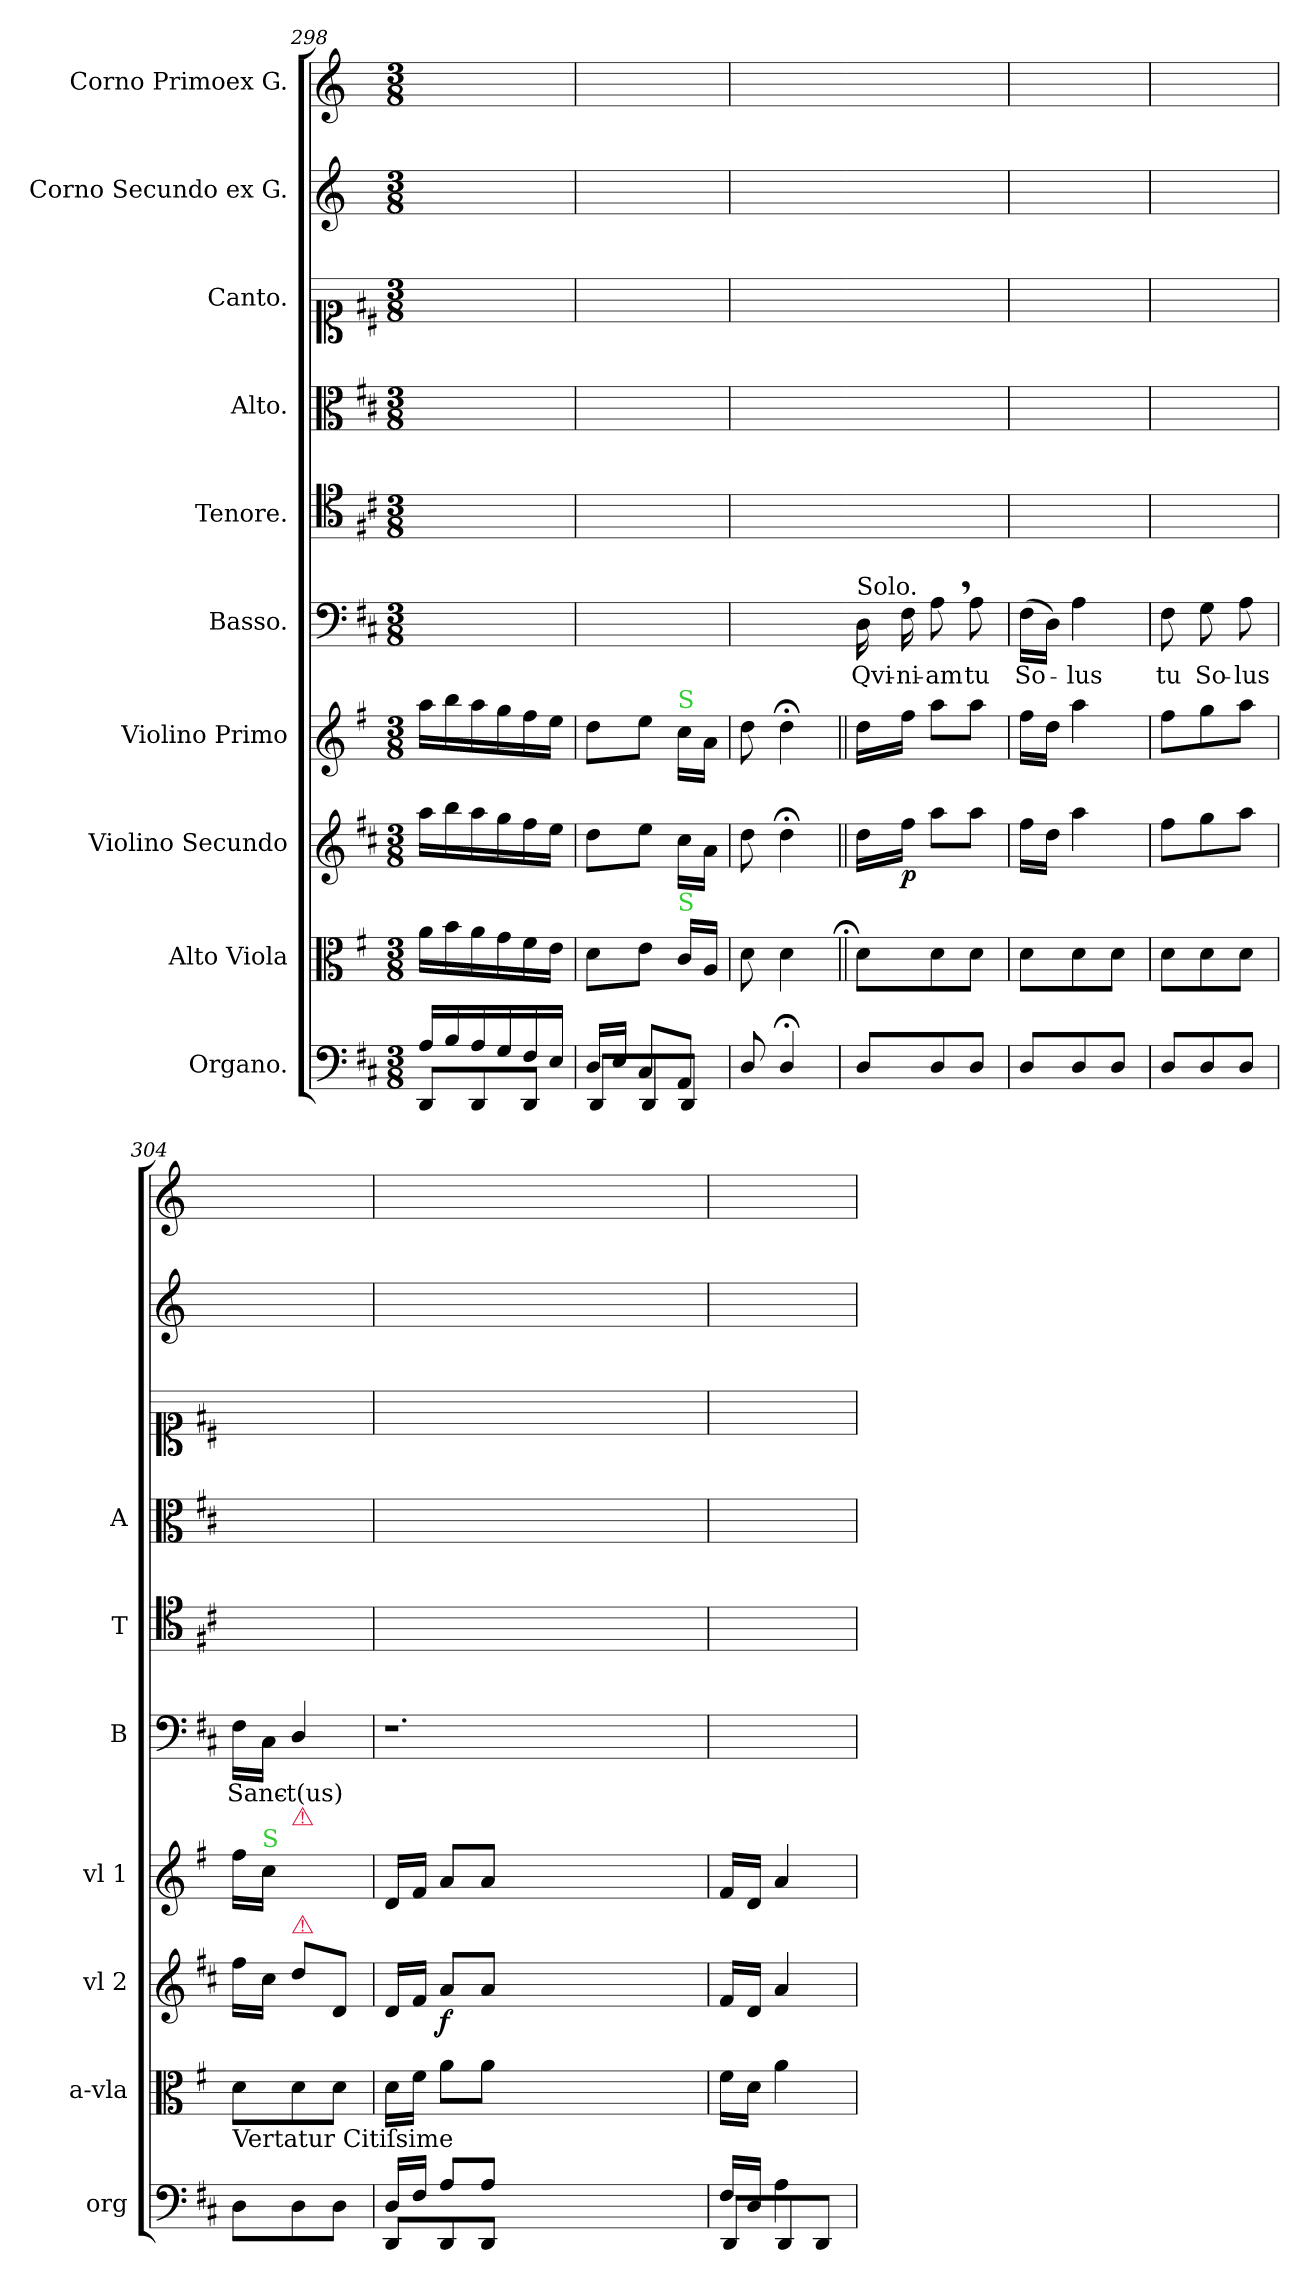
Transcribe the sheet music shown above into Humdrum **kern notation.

**kern	**dynam	**kern	**kern	**dynam	**kern	**kern	**text	**kern	**kern	**kern	**kern	**kern
*part10	*part10	*part9	*part8	*part8	*part7	*part6	*part6	*part5	*part4	*part3	*part2	*part1
*staff10	*staff10	*staff9	*staff8	*staff8	*staff7	*staff6	*staff6	*staff5	*staff4	*staff3	*staff2	*staff1
*I"Organo.	*	*I"Alto Viola	*I"Violino Secundo	*	*I"Violino Primo	*I"Basso.	*	*I"Tenore.	*I"Alto.	*I"Canto.	*I"Corno Secundo ex G.	*I"Corno Primoex G.
*I'org	*	*I'a-vla	*I'vl 2	*	*I'vl 1	*I'B	*	*I'T	*I'A	*	*	*
*clefF4	*	*clefC3	*clefG2	*	*clefG2	*clefF4	*	*clefC4	*clefC3	*clefC1	*clefG2	*clefG2
*	*	*	*	*	*	*	*	*	*	*	*ITrd3c5	*ITrd3c5
*k[f#c#]	*	*k[f#]	*k[f#c#]	*	*k[f#]	*k[f#c#]	*	*k[f#c#]	*k[f#c#]	*k[f#c#]	*k[f#]	*k[f#]
*M3/8	*	*M3/8	*M3/8	*	*M3/8	*M3/8	*	*M3/8	*M3/8	*M3/8	*M3/8	*M3/8
=298	=298	=298	=298	=298	=298	=298	=298	=298	=298	=298	=298	=298
*^	*	*	*	*	*	*	*	*	*	*	*	*
16A/LL	8DD/L	.	16a\LL	16aa\LL	.	16aa\LL	4.ryy	.	4.ryy	4.ryy	4.ryy	4.ryy	4.ryy
16B/	.	.	16b\	16bb\	.	16bb\	.	.	.	.	.	.	.
16A/	8DD/	.	16a\	16aa\	.	16aa\	.	.	.	.	.	.	.
16G/	.	.	16g\	16gg\	.	16gg\	.	.	.	.	.	.	.
16F#/	8DD/J	.	16f#\	16ff#\	.	16ff#\	.	.	.	.	.	.	.
16E/JJ	.	.	16e\JJ	16ee\JJ	.	16ee\JJ	.	.	.	.	.	.	.
=299	=299	=299	=299	=299	=299	=299	=299	=299	=299	=299	=299	=299	=299
16D/LL	8DD/L	.	8d\L	8dd\L	.	8dd\L	4.ryy	.	4.ryy	4.ryy	4.ryy	4.ryy	4.ryy
16E/JJ	.	.	.	.	.	.	.	.	.	.	.	.	.
8C#/L	8DD/	.	8e\J	8ee\J	.	8ee\J	.	.	.	.	.	.	.
!	!	!	!	!	!	!LO:TX:a:color=limegreen:t=S	!	!	!	!	!	!	!
!	!	!	!LO:TX:a:color=limegreen:t=S	!	!	!	!	!	!	!	!	!	!
8AA/J	8DD/J	.	16c/LL	16cc#\LL	.	16cc\LL	.	.	.	.	.	.	.
.	.	.	16A/JJ	16a\JJ	.	16a\JJ	.	.	.	.	.	.	.
*v	*v	*	*	*	*	*	*	*	*	*	*	*	*
=300	=300	=300	=300	=300	=300	=300	=300	=300	=300	=300	=300	=300
8D/	.	8d\	8dd\	.	8dd\	4.ryy	.	4.ryy	4.ryy	4.ryy	4.ryy	4.ryy
4D;<;/	.	4d\	4dd;<\	.	4dd;<;\	.	.	.	.	.	.	.
=301	=301	=301||;	=301||	=301	=301||	=301	=301	=301	=301	=301	=301	=301
!	!	!	!	!	!	!LO:TX:a:t=Solo.	!	!	!	!	!	!
!	!LO:DY:a	!	!	!	!	!	!	!	!	!	!	!
8D/L	pia	8d\L	16dd\LL	.	16dd\LL	16D\	Qvi-	4.ryy	4.ryy	4.ryy	4.ryy	4.ryy
!	!	!	!	!LO:DY:b	!	!	!	!	!	!	!	!
.	.	.	16ff#\JJ	p.	16ff#\JJ	16F#\	-ni-	.	.	.	.	.
8D/	.	8d\	8aa\L	.	8aa\L	8A,<\	-am	.	.	.	.	.
8D/J	.	8d\J	8aa\J	.	8aa\J	8A\	tu	.	.	.	.	.
=302	=302	=302	=302	=302	=302	=302	=302	=302	=302	=302	=302	=302
8D/L	.	8d\L	16ff#\LL	.	16ff#\LL	(16F#\LL	So-	4.ryy	4.ryy	4.ryy	4.ryy	4.ryy
.	.	.	16dd\JJ	.	16dd\JJ	16D\JJ)	.	.	.	.	.	.
8D/	.	8d\	4aa\	.	4aa\	4A\	-lus	.	.	.	.	.
8D/J	.	8d\J	.	.	.	.	.	.	.	.	.	.
=303	=303	=303	=303	=303	=303	=303	=303	=303	=303	=303	=303	=303
8D/L	.	8d\L	8ff#\L	.	8ff#\L	8F#\	tu	4.ryy	4.ryy	4.ryy	4.ryy	4.ryy
8D/	.	8d\	8gg\	.	8gg\	8G\	So-	.	.	.	.	.
8D/J	.	8d\J	8aa\J	.	8aa\J	8A\	-lus	.	.	.	.	.
=304	=304	=304	=304	=304	=304	=304	=304	=304	=304	=304	=304	=304
8D\L	.	8d\L	16ff#\LL	.	16ff#\LL	16F#\LL	Sanc-	4.ryy	4.ryy	4.ryy	4.ryy	4.ryy
!	!	!	!	!	!LO:TX:a:color=limegreen:t=S	!	!	!	!	!	!	!
.	.	.	16cc#\JJ	.	16cc\JJ	16C#\JJ	.	.	.	.	.	.
!	!	!	!	!	!LO:TX:a:color=crimson:t=⚠	!	!	!	!	!	!	!
!	!	!	!LO:TX:a:color=crimson:t=⚠	!	!	!	!	!	!	!	!	!
8D\	.	8d\	8dd\L	.	8dd\Lyy	4D/	-t(us)	.	.	.	.	.
8D\J	.	8d\J	8d/J	.	8d/J	.	.	.	.	.	.	.
!	!	!LO:TX:b:t=Vertatur Citiſsime	!	!	!	!	!	!	!	!	!	!
=305	=305	=305	=305	=305	=305	=305	=305	=305	=305	=305	=305	=305
*^	*	*	*	*	*	*	*	*	*	*	*	*
16D/LL	8DD/L	.	16d\LL	16d/LL	.	16d/LL	1.r	.	4.ryy	4.ryy	4.ryy	4.ryy	4.ryy
16F#/JJ	.	.	16f#\JJ	16f#/JJ	.	16f#/JJ	.	.	.	.	.	.	.
!	!	!	!	!	!LO:DY:b	!	!	!	!	!	!	!	!
8A/L	8DD/	.	8a\L	8a/L	f	8a/L	.	.	.	.	.	.	.
8A/J	8DD/J	.	8a\J	8a/J	.	8a/J	.	.	.	.	.	.	.
1ryy	1ryy	.	1ryy	1ryy	.	1ryy	.	.	1ryy	1ryy	1ryy	1ryy	1ryy
8ryy	8ryy	.	8ryy	8ryy	.	8ryy	.	.	8ryy	8ryy	8ryy	8ryy	8ryy
=306	=306	=306	=306	=306	=306	=306	=306	=306	=306	=306	=306	=306	=306
16F#/LL	8DD/L	.	16f#\LL	16f#/LL	.	16f#/LL	4.ryy	.	4.ryy	4.ryy	4.ryy	4.ryy	4.ryy
16D/JJ	.	.	16d\JJ	16d/JJ	.	16d/JJ	.	.	.	.	.	.	.
4A\	8DD/	.	4a\	4a/	.	4a/	.	.	.	.	.	.	.
.	8DD/J	.	.	.	.	.	.	.	.	.	.	.	.
*v	*v	*	*	*	*	*	*	*	*	*	*	*	*
=	=	=	=	=	=	=	=	=	=	=	=	=
*-	*-	*-	*-	*-	*-	*-	*-	*-	*-	*-	*-	*-
